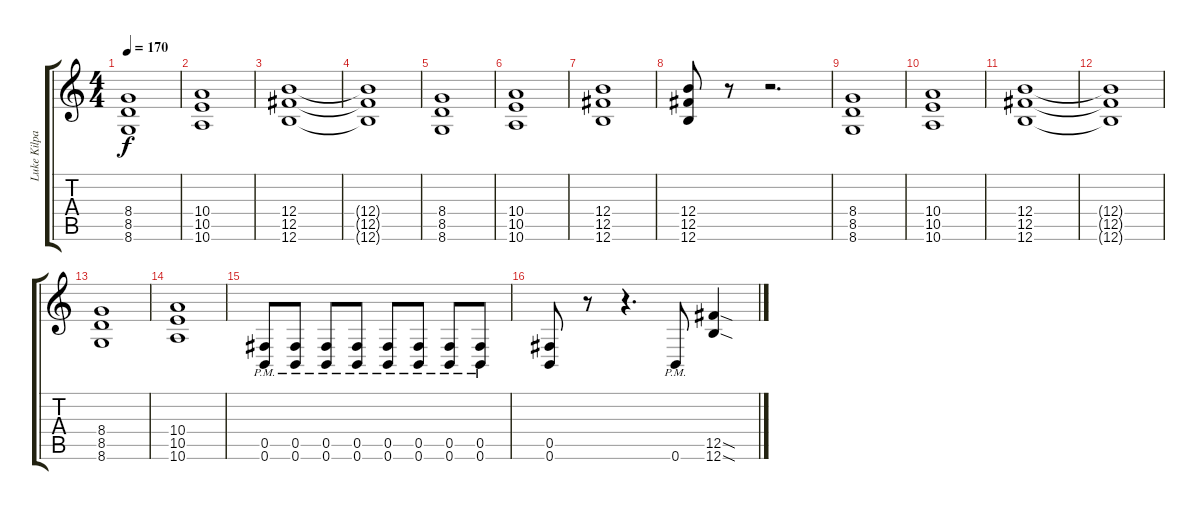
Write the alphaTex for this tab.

\track ("Luke Kilpatrick" "Luke Kilpa") {instrument distortionguitar}
\staff {score tabs}
\tuning (Db4 Ab3 E3 B2 Gb2 B1) {hide}
\ts (4 4)
\tempo 170
\clef g2
\ks c
(8.4 8.5 8.6).1{dy f} |
(10.4 10.5 10.6).1 |
(12.4 12.5 12.6).1 |
(12.4{t} 12.5{t} 12.6{t}).1 |
(8.4 8.5 8.6).1 |
(10.4 10.5 10.6).1 |
(12.4 12.5 12.6).1 |
(12.4 12.5 12.6).8 r.8 r.2{d} |
(8.4 8.5 8.6).1 |
(10.4 10.5 10.6).1 |
(12.4 12.5 12.6).1 |
(12.4{t} 12.5{t} 12.6{t}).1 |
(8.4 8.5 8.6).1 |
(10.4 10.5 10.6).1 |
(0.5{pm} 0.6{pm}).8 (0.5{pm} 0.6{pm}).8 (0.5{pm} 0.6{pm}).8 (0.5{pm} 0.6{pm}).8 (0.5{pm} 0.6{pm}).8 (0.5{pm} 0.6{pm}).8 (0.5{pm} 0.6{pm}).8 (0.5{pm} 0.6{pm}).8 |
(0.5 0.6).8 r.8 r.4{d} 0.6{pm}.8 (12.5{sod} 12.6{sod}).4
